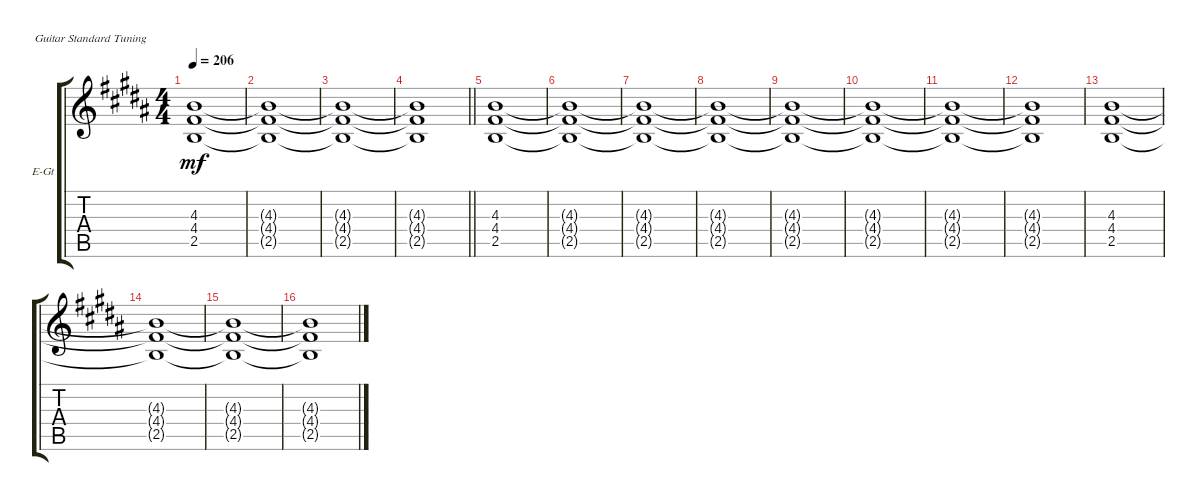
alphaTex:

\defaultSystemsLayout 4
\bracketExtendMode groupsimilarinstruments
\firstSystemTrackNameOrientation horizontal
\otherSystemsTrackNameOrientation horizontal
\track ("Guitar 5" "E-Gt") {instrument distortionguitar}
\staff {score tabs}
\tuning (E4 B3 G3 D3 A2 E2)
\ts (4 4)
\tempo 206
\clef g2
\ks b
(2.5{t} 4.4{t} 4.3{t}).1{dy mf} |
(2.5{t} 4.4{t} 4.3{t}).1 |
(2.5{t} 4.4{t} 4.3{t}).1 |
\barLineRight lightlight
(2.5{t} 4.4{t} 4.3{t}).1 |
(4.3 4.4 2.5).1 |
(2.5{t} 4.4{t} 4.3{t}).1 |
(2.5{t} 4.4{t} 4.3{t}).1 |
(2.5{t} 4.4{t} 4.3{t}).1 |
(2.5{t} 4.4{t} 4.3{t}).1 |
(2.5{t} 4.4{t} 4.3{t}).1 |
(2.5{t} 4.4{t} 4.3{t}).1 |
(2.5{t} 4.4{t} 4.3{t}).1 |
(4.3 4.4 2.5).1 |
(2.5{t} 4.4{t} 4.3{t}).1 |
(2.5{t} 4.4{t} 4.3{t}).1 |
(2.5{t} 4.4{t} 4.3{t}).1
